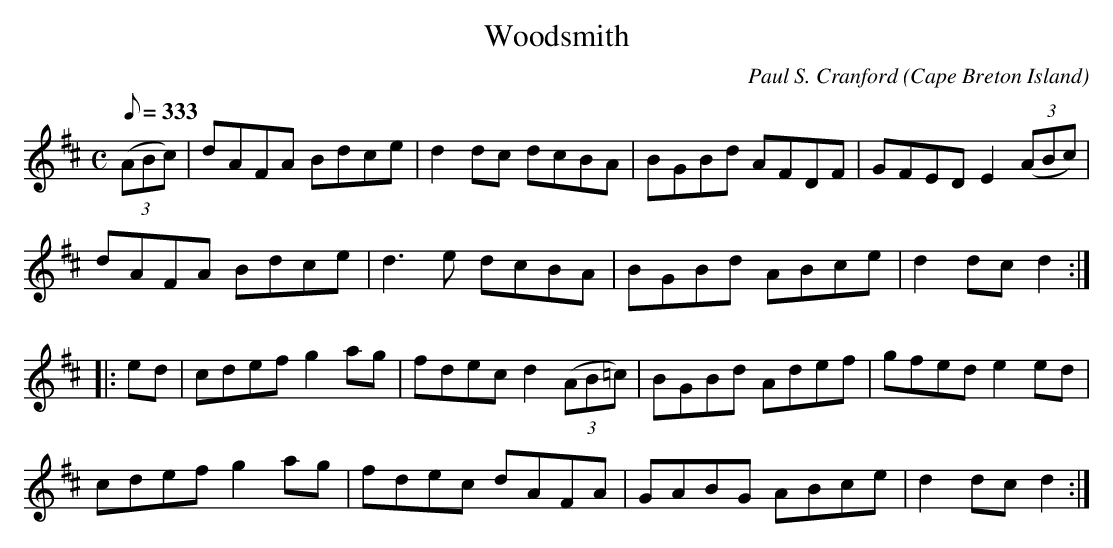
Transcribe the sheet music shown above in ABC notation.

X:1
T:Woodsmith
C:Paul S. Cranford
O:Cape Breton Island
L:1/8
Q:333
M:C
K:D
(3(ABc)|dAFA Bdce|d2 dc dcBA|BGBd AFDF|GFED E2 (3(ABc)|
dAFA Bdce|d3 e dcBA|BGBd ABce|d2 dc d2:|
|:ed|cdef g2 ag|fdec d2 (3(AB=c)|BGBd Adef|gfed e2 ed|
cdef g2 ag|fdec dAFA|GABG  ABce|d2 dc d2:|
